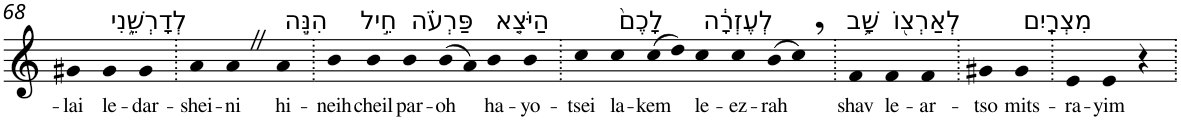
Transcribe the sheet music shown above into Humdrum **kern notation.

**kern	**text
*part1	*part1
*staff1	*staff1
*I"Piano	*
*I'Pno	*
!!LO:PB:g=z
*clefG2	*
*k[]	*
=68	=68
!	!LO:LY:b
4g#X	-lai
!LO:TX:a:t=לְדָרְשֵׁ֑נִי	!
!	!LO:LY:b
4g#	le-
!	!LO:LY:b
4g#	-dar-
=69.	=69.
!	!LO:LY:b
4a	-shei-
!	!LO:LY:b
4aZ	-ni
!LO:TX:a:t=הִנֵּ֣ה	!
!	!LO:LY:b
4a	hi-
=70.	=70.
!	!LO:LY:b
4b	-neih
!LO:TX:a:t=חֵ֣יל	!
!	!LO:LY:b
4b	cheil
!LO:TX:a:t=פַּרְעֹ֗ה	!
!	!LO:LY:b
4b	par-
!	!LO:LY:b
(>8b	-oh
8a)	.
!LO:TX:a:t=הַיֹּצֵ֤א	!
!	!LO:LY:b
4b	ha-
!	!LO:LY:b
4b	-yo-
=71.	=71.
!	!LO:LY:b
4cc	-tsei
!LO:TX:a:t=לָכֶם֙	!
!	!LO:LY:b
4cc	la-
!	!LO:LY:b
(>8cc	-kem
8dd)	.
!LO:TX:a:t=לְעֶזְרָ֔ה	!
!	!LO:LY:b
4cc	le-
!	!LO:LY:b
4cc	-ez-
!	!LO:LY:b
(>8b	-rah
8cc,)	.
=72.	=72.
!LO:TX:a:t=שָׁ֥ב	!
!	!LO:LY:b
4f	shav
!LO:TX:a:t=לְאַרְצ֖וֹ	!
!	!LO:LY:b
4f	le-
!	!LO:LY:b
4f	-ar-
=73.	=73.
!	!LO:LY:b
4g#X	-tso
!LO:TX:a:t=מִצְרָֽיִם	!
!	!LO:LY:b
4g#	mits-
=74.	=74.
!	!LO:LY:b
4e	-ra-
!	!LO:LY:b
4e	-yim
4r	.
=.	=.
*-	*-
